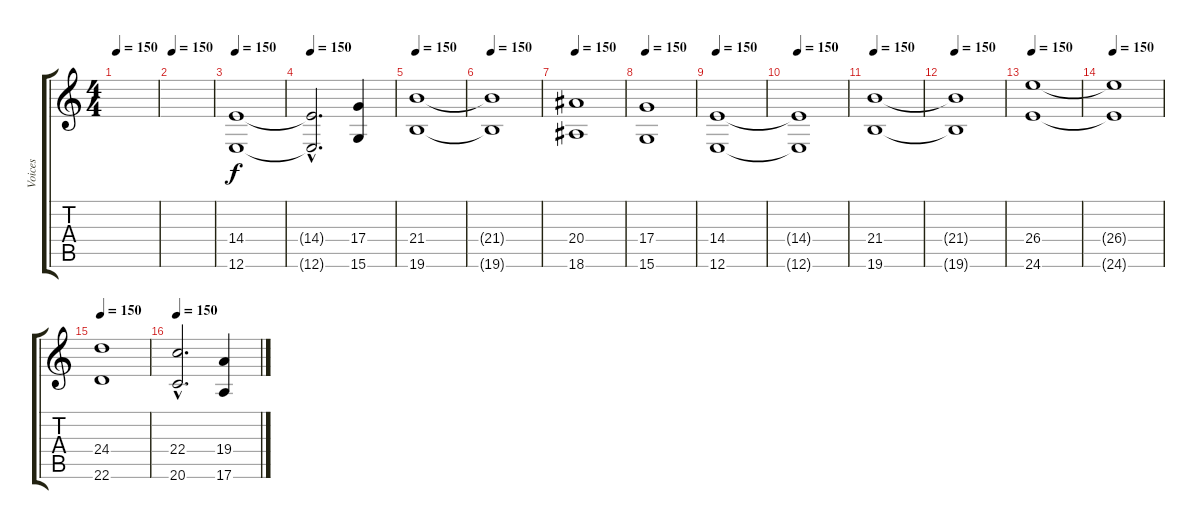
\track ("Voices" "Voices") {instrument choiraahs}
\staff {score tabs}
\tuning (E4 B3 G3 D3 A2 E2) {hide}
\ts (4 4)
\tempo 150
\clef g2
\ks c
|
\tempo 150
|
\tempo 150
(14.4 12.6).1 |
\tempo 150
(14.4{hac t} 12.6{hac t}).2{d} (17.4 15.6).4 |
\tempo 150
(21.4 19.6).1 |
\tempo 150
(21.4{t} 19.6{t}).1 |
\tempo 150
(20.4 18.6).1 |
\tempo 150
(17.4 15.6).1 |
\tempo 150
(14.4 12.6).1 |
\tempo 150
(14.4{t} 12.6{t}).1 |
\tempo 150
(21.4 19.6).1 |
\tempo 150
(21.4{t} 19.6{t}).1 |
\tempo 150
(26.4 24.6).1 |
\tempo 150
(26.4{t} 24.6{t}).1 |
\tempo 150
(24.4 22.6).1 |
\tempo 150
(22.4{hac} 20.6{hac}).2{d} (19.4 17.6).4
